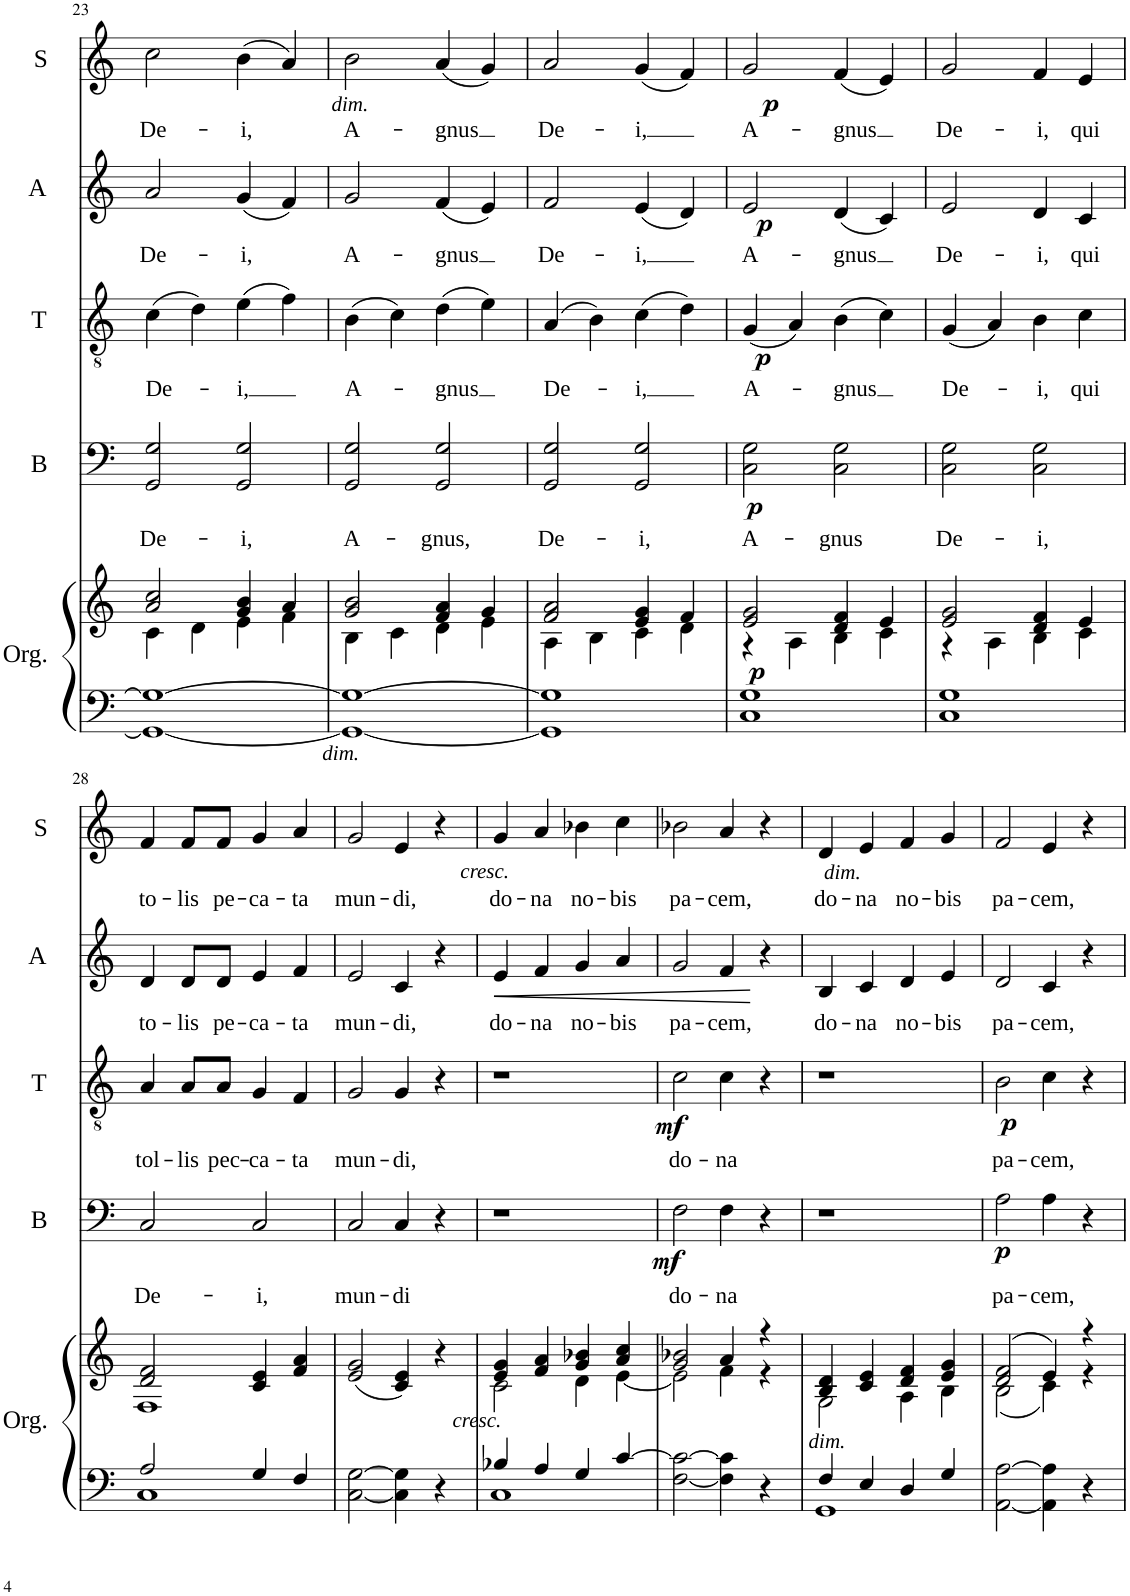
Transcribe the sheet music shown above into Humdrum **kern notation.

**kern	**kern	**dynam	**kern	**text	**dynam	**kern	**text	**dynam	**kern	**text	**dynam	**kern	**text	**dynam
*part5	*part5	*part5	*part4	*part4	*part4	*part3	*part3	*part3	*part2	*part2	*part2	*part1	*part1	*part1
*staff6	*staff5	*staff5/6	*staff4	*staff4	*staff4	*staff3	*staff3	*staff3	*staff2	*staff2	*staff2	*staff1	*staff1	*staff1
*I"Organ	*	*	*I"B	*	*	*I"T	*	*	*I"A	*	*	*I"S	*	*
*I'Org.	*	*	*I'B	*	*	*I'T	*	*	*I'A	*	*	*I'S	*	*
!!LO:PB:g=z
*clefF4	*clefG2	*	*clefF4	*	*	*clefGv2	*	*	*clefG2	*	*	*clefG2	*	*
*k[]	*k[]	*	*k[]	*	*	*k[]	*	*	*k[]	*	*	*k[]	*	*
*M4/4	*M4/4	*	*M4/4	*	*	*M4/4	*	*	*M4/4	*	*	*M4/4	*	*
=23	=23	=23	=23	=23	=23	=23	=23	=23	=23	=23	=23	=23	=23	=23
*	*^	*	*	*	*	*	*	*	*	*	*	*	*	*
!	!	!	!	!	!LO:LY:b	!	!	!LO:LY:b	!	!	!LO:LY:b	!	!	!LO:LY:b	!
1GG_ 1G_	2a/ 2cc/	4c\	.	2GG/ 2G/	De-	.	(4c\	De-	.	2a/	De-	.	2cc\	De-	.
.	.	4d\	.	.	.	.	4d\)	.	.	.	.	.	.	.	.
!	!	!	!	!	!LO:LY:b	!	!	!LO:LY:b	!	!	!LO:LY:b	!	!	!LO:LY:b	!
.	4g/ 4b/	4e\	.	2GG/ 2G/	-i,	.	(4e\	-i,	.	(4g/	-i,	.	(4b\	-i,	.
.	4a/	4f\	.	.	.	.	4f\)	.	.	4f/)	.	.	4a/)	.	.
=24	=24	=24	=24	=24	=24	=24	=24	=24	=24	=24	=24	=24	=24	=24	=24
!	!	!	!LO:DY:b=2	!	!LO:LY:b	!	!	!LO:LY:b	!	!	!LO:LY:b	!	!	!LO:LY:b	!LO:DY:b
1GG_ 1G_	2g/ 2b/	4B\	other-dynamics	2GG/ 2G/	A-	.	(4B\	A-	.	2g/	A-	.	2b\	A-	other-dynamics
.	.	4c\	.	.	.	.	4c\)	.	.	.	.	.	.	.	.
!	!	!	!	!	!LO:LY:b	!	!	!LO:LY:b	!	!	!LO:LY:b	!	!	!LO:LY:b	!
.	4f/ 4a/	4d\	.	2GG/ 2G/	-gnus,	.	(4d\	-gnus	.	(4f/	-gnus	.	(4a/	-gnus	.
.	4g/	4e\	.	.	.	.	4e\)	.	.	4e/)	.	.	4g/)	.	.
=25	=25	=25	=25	=25	=25	=25	=25	=25	=25	=25	=25	=25	=25	=25	=25
!	!	!	!	!	!LO:LY:b	!	!	!LO:LY:b	!	!	!LO:LY:b	!	!	!LO:LY:b	!
1GG] 1G]	2f/ 2a/	4A\	.	2GG/ 2G/	De-	.	(4A/	De-	.	2f/	De-	.	2a/	De-	.
.	.	4B\	.	.	.	.	4B\)	.	.	.	.	.	.	.	.
!	!	!	!	!	!LO:LY:b	!	!	!LO:LY:b	!	!	!LO:LY:b	!	!	!LO:LY:b	!
.	4e/ 4g/	4c\	.	2GG/ 2G/	-i,	.	(4c\	-i,	.	(4e/	-i,	.	(4g/	-i,	.
.	4f/	4d\	.	.	.	.	4d\)	.	.	4d/)	.	.	4f/)	.	.
=26	=26	=26	=26	=26	=26	=26	=26	=26	=26	=26	=26	=26	=26	=26	=26
!	!	!	!LO:DY:b	!	!LO:LY:b	!LO:DY:b	!	!LO:LY:b	!LO:DY:b	!	!LO:LY:b	!LO:DY:b	!	!LO:LY:b	!LO:DY:b
1C 1G	2e/ 2g/	4r	p	2C\ 2G\	A-	p	(4G/	A-	p	2e/	A-	p	2g/	A-	p
.	.	4A\	.	.	.	.	4A/)	.	.	.	.	.	.	.	.
!	!	!	!	!	!LO:LY:b	!	!	!LO:LY:b	!	!	!LO:LY:b	!	!	!LO:LY:b	!
.	4d/ 4f/	4B\	.	2C\ 2G\	-gnus	.	(4B\	-gnus	.	(4d/	-gnus	.	(4f/	-gnus	.
.	4e/	4c\	.	.	.	.	4c\)	.	.	4c/)	.	.	4e/)	.	.
=27	=27	=27	=27	=27	=27	=27	=27	=27	=27	=27	=27	=27	=27	=27	=27
!	!	!	!	!	!LO:LY:b	!	!	!LO:LY:b	!	!	!LO:LY:b	!	!	!LO:LY:b	!
1C 1G	2e/ 2g/	4r	.	2C\ 2G\	De-	.	(4G/	De-	.	2e/	De-	.	2g/	De-	.
.	.	4A\	.	.	.	.	4A/)	.	.	.	.	.	.	.	.
!	!	!	!	!	!LO:LY:b	!	!	!LO:LY:b	!	!	!LO:LY:b	!	!	!LO:LY:b	!
.	4d/ 4f/	4B\	.	2C\ 2G\	-i,	.	4B\	-i,	.	4d/	-i,	.	4f/	-i,	.
!	!	!	!	!	!	!	!	!LO:LY:b	!	!	!LO:LY:b	!	!	!LO:LY:b	!
.	4e/	4c\	.	.	.	.	4c\	qui	.	4c/	qui	.	4e/	qui	.
!!LO:LB:g=z
=28	=28	=28	=28	=28	=28	=28	=28	=28	=28	=28	=28	=28	=28	=28	=28
*^	*	*	*	*	*	*	*	*	*	*	*	*	*	*	*
!	!	!	!	!	!	!LO:LY:b	!	!	!LO:LY:b	!	!	!LO:LY:b	!	!	!LO:LY:b	!
2A/	1C	2d/ 2f/	1F	.	2C/	De-	.	4A/	tol-	.	4d/	to-	.	4f/	to-	.
!	!	!	!	!	!	!	!	!	!LO:LY:b	!	!	!LO:LY:b	!	!	!LO:LY:b	!
.	.	.	.	.	.	.	.	8A/L	-lis	.	8d/L	-lis	.	8f/L	-lis	.
!	!	!	!	!	!	!	!	!	!LO:LY:b	!	!	!LO:LY:b	!	!	!LO:LY:b	!
.	.	.	.	.	.	.	.	8A/J	pec-	.	8d/J	pe-	.	8f/J	pe-	.
!	!	!	!	!	!	!LO:LY:b	!	!	!LO:LY:b	!	!	!LO:LY:b	!	!	!LO:LY:b	!
4G/	.	4c/ 4e/	.	.	2C/	-i,	.	4G/	-ca-	.	4e/	-ca-	.	4g/	-ca-	.
!	!	!	!	!	!	!	!	!	!LO:LY:b	!	!	!LO:LY:b	!	!	!LO:LY:b	!
4F/	.	4f/ 4a/	.	.	.	.	.	4F/	-ta	.	4f/	-ta	.	4a/	-ta	.
*v	*v	*	*	*	*	*	*	*	*	*	*	*	*	*	*	*
*	*v	*v	*	*	*	*	*	*	*	*	*	*	*	*	*
=29	=29	=29	=29	=29	=29	=29	=29	=29	=29	=29	=29	=29	=29	=29
!	!	!	!	!LO:LY:b	!	!	!LO:LY:b	!	!	!LO:LY:b	!	!	!LO:LY:b	!
[2C\ [2G\	(2e/ 2g/	.	2C/	mun-	.	2G/	mun-	.	2e/	mun-	.	2g/	mun-	.
!	!	!	!	!LO:LY:b	!	!	!LO:LY:b	!	!	!LO:LY:b	!	!	!LO:LY:b	!
4C\] 4G\]	4c/ 4e/)	.	4C/	-di	.	4G/	-di,	.	4c/	-di,	.	4e/	-di,	.
4r	4r	.	4r	.	.	4r	.	.	4r	.	.	4r	.	.
=30	=30	=30	=30	=30	=30	=30	=30	=30	=30	=30	=30	=30	=30	=30
*^	*^	*	*	*	*	*	*	*	*	*	*	*	*	*
!	!	!	!	!LO:DY:b	!	!	!	!	!	!	!	!LO:LY:b	!LO:HP:b	!	!LO:LY:b	!LO:DY:b
4B-X/	1C	4e/ 4g/	2c\	other-dynamics	1r	.	.	1r	.	.	4e/	do-	<	4g/	do-	other-dynamics
!	!	!	!	!	!	!	!	!	!	!	!	!LO:LY:b	!	!	!LO:LY:b	!
4A/	.	4f/ 4a/	.	.	.	.	.	.	.	.	4f/	-na	.	4a/	-na	.
!	!	!	!	!	!	!	!	!	!	!	!	!LO:LY:b	!	!	!LO:LY:b	!
4G/	.	4g/ 4b-X/	4d\	.	.	.	.	.	.	.	4g/	no-	.	4b-X\	no-	.
!	!	!	!	!	!	!	!	!	!	!	!	!LO:LY:b	!	!	!LO:LY:b	!
[4c/	.	4a/ 4cc/	[4e\	.	.	.	.	.	.	.	4a/	-bis	.	4cc\	-bis	.
*v	*v	*	*	*	*	*	*	*	*	*	*	*	*	*	*	*
=31	=31	=31	=31	=31	=31	=31	=31	=31	=31	=31	=31	=31	=31	=31	=31
!	!	!	!	!	!LO:LY:b	!LO:DY:b	!	!LO:LY:b	!LO:DY:b	!	!LO:LY:b	!	!	!LO:LY:b	!
[2F\ 2c\_	2g/ 2b-X/	2e\]	.	2F\	do-	mf	2c\	do-	mf	2g/	pa-	.	2b-X\	pa-	.
!	!	!	!	!	!LO:LY:b	!	!	!LO:LY:b	!	!	!LO:LY:b	!	!	!LO:LY:b	!
4F\] 4c\]	4a/	4f\	.	4F\	-na	.	4c\	-na	.	4f/	-cem,	.	4a/	-cem,	.
4r	4r	4r	.	4r	.	.	4r	.	.	4r	.	[	4r	.	.
=32	=32	=32	=32	=32	=32	=32	=32	=32	=32	=32	=32	=32	=32	=32	=32
*^	*	*	*	*	*	*	*	*	*	*	*	*	*	*	*
!	!	!	!	!LO:DY:b	!	!	!	!	!	!	!	!LO:LY:b	!	!	!LO:LY:b	!LO:DY:b
4F/	1GG	4B/ 4d/	2G\	other-dynamics	1r	.	.	1r	.	.	4B/	do-	.	4d/	do-	other-dynamics
!	!	!	!	!	!	!	!	!	!	!	!	!LO:LY:b	!	!	!LO:LY:b	!
4E/	.	4c/ 4e/	.	.	.	.	.	.	.	.	4c/	-na	.	4e/	-na	.
!	!	!	!	!	!	!	!	!	!	!	!	!LO:LY:b	!	!	!LO:LY:b	!
4D/	.	4d/ 4f/	4A\	.	.	.	.	.	.	.	4d/	no-	.	4f/	no-	.
!	!	!	!	!	!	!	!	!	!	!	!	!LO:LY:b	!	!	!LO:LY:b	!
4G/	.	4e/ 4g/	4B\	.	.	.	.	.	.	.	4e/	-bis	.	4g/	-bis	.
*v	*v	*	*	*	*	*	*	*	*	*	*	*	*	*	*	*
=33	=33	=33	=33	=33	=33	=33	=33	=33	=33	=33	=33	=33	=33	=33	=33
!	!	!	!	!	!LO:LY:b	!LO:DY:b	!	!LO:LY:b	!LO:DY:b	!	!LO:LY:b	!	!	!LO:LY:b	!
[2AA\ [2A\	(2d/ 2f/	(2B\	.	2A\	pa-	p	2B\	pa-	p	2d/	pa-	.	2f/	pa-	.
!	!	!	!	!	!LO:LY:b	!	!	!LO:LY:b	!	!	!LO:LY:b	!	!	!LO:LY:b	!
4AA\] 4A\]	4e/)	4c\)	.	4A\	-cem,	.	4c\	-cem,	.	4c/	-cem,	.	4e/	-cem,	.
4r	4r	4r	.	4r	.	.	4r	.	.	4r	.	.	4r	.	.
*	*v	*v	*	*	*	*	*	*	*	*	*	*	*	*	*
=	=	=	=	=	=	=	=	=	=	=	=	=	=	=
*-	*-	*-	*-	*-	*-	*-	*-	*-	*-	*-	*-	*-	*-	*-
